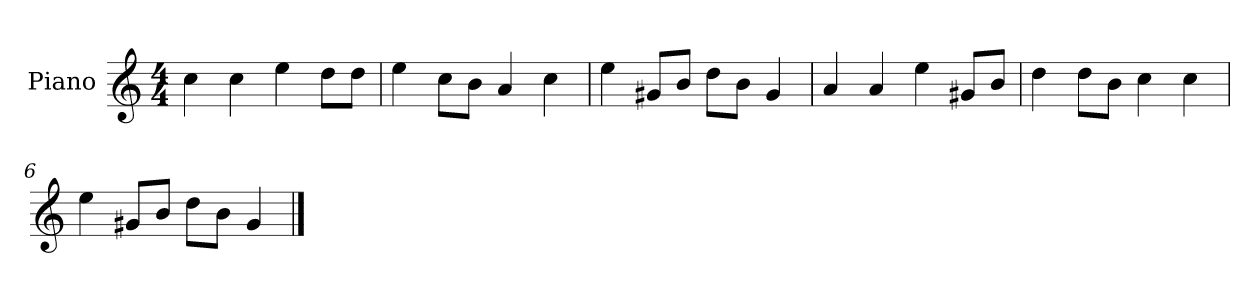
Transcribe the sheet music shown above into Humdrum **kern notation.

**kern
*part1
*staff1
*I"Piano
*I'P-no
*clefG2
*k[]
*M4/4
*MM90
=1
4cc\
4cc\
4ee\
8dd\L
8dd\J
=2
4ee\
8cc\L
8b\J
4a/
4cc\
=3
4ee\
8g#X/L
8b/J
8dd\L
8b\J
4g#/
=4
4a/
4a/
4ee\
8g#X/L
8b/J
=5
4dd\
8dd\L
8b\J
4cc\
4cc\
=6
4ee\
8g#X/L
8b/J
8dd\L
8b\J
4g#/
==
*-
